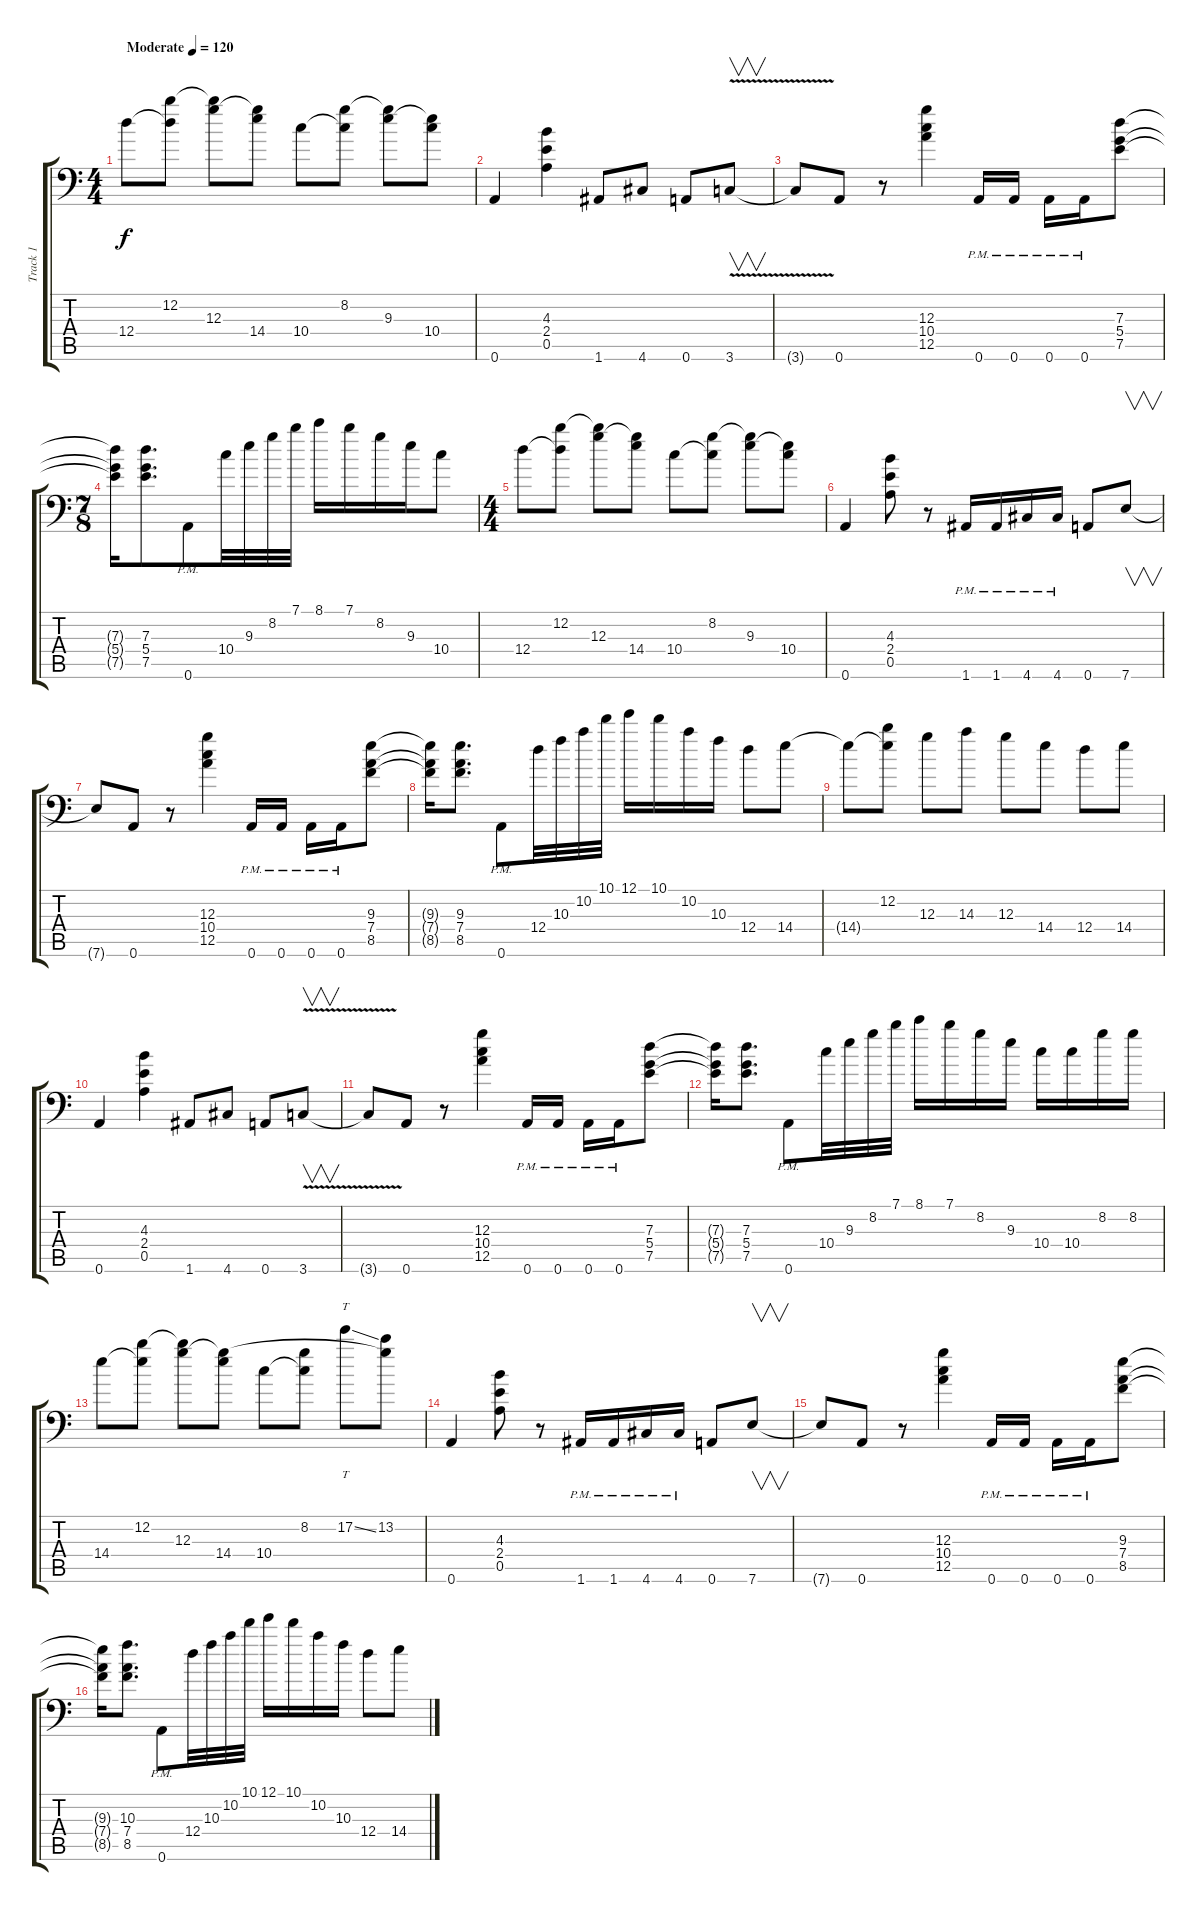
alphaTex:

\track ("Track 1" "Track 1") {instrument distortionguitar}
\staff {score tabs}
\tuning (E4 B3 G3 D3 A2 A1) {hide}
\ts (4 4)
\tempo (120 "Moderate")
\clef f4
\ks c
12.4.8{dy f instrument distortionguitar} (12.2 12.4{t}).8 (12.2{t} 12.3).8 (12.3{t} 14.4).8 10.4.8 (8.2 10.4{t}).8 (8.2{t} 9.3).8 (9.3{t} 10.4).8 |
0.6.4 (4.3 2.4 0.5).4 1.6.8 4.6.8 0.6.8 3.6{v}.8{v} |
3.6{t}.8 0.6.8 r.8 (12.3 10.4 12.5).4 0.6{pm}.16 0.6{pm}.16 0.6{pm}.16 0.6{pm}.16 (7.3 5.4 7.5).8 |
\ts (7 8)
(7.3{t} 5.4{t} 7.5{t}).16 (7.3 5.4 7.5).8{d} 0.6{pm}.8 10.4.32 9.3.32 8.2.32 7.1.32 8.1.16 7.1.16 8.2.16 9.3.16 10.4.8 |
\ts (4 4)
12.4.8 (12.2 12.4{t}).8 (12.2{t} 12.3).8 (12.3{t} 14.4).8 10.4.8 (8.2 10.4{t}).8 (8.2{t} 9.3).8 (9.3{t} 10.4).8 |
0.6.4 (4.3 2.4 0.5).8 r.8 1.6{pm}.16 1.6{pm}.16 4.6{pm}.16 4.6{pm}.16 0.6.8 7.6.8{v} |
7.6{t}.8 0.6.8 r.8 (12.3 10.4 12.5).4 0.6{pm}.16 0.6{pm}.16 0.6{pm}.16 0.6{pm}.16 (9.3 7.4 8.5).8 |
(9.3{t} 7.4{t} 8.5{t}).16 (9.3 7.4 8.5).8{d} 0.6{pm}.8 12.4.32 10.3.32 10.2.32 10.1.32 12.1.16 10.1.16 10.2.16 10.3.16 12.4.8 14.4.8 |
14.4{t}.8 (12.2 14.4{t}).8 12.3.8 14.3.8 12.3.8 14.4.8 12.4.8 14.4.8 |
0.6.4 (4.3 2.4 0.5).4 1.6.8 4.6.8 0.6.8 3.6{v}.8{v} |
3.6{t}.8 0.6.8 r.8 (12.3 10.4 12.5).4 0.6{pm}.16 0.6{pm}.16 0.6{pm}.16 0.6{pm}.16 (7.3 5.4 7.5).8 |
(7.3{t} 5.4{t} 7.5{t}).16 (7.3 5.4 7.5).8{d} 0.6{pm}.8 10.4.32 9.3.32 8.2.32 7.1.32 8.1.16 7.1.16 8.2.16 9.3.16 10.4.16 10.4.16 8.2.16 8.2.16 |
14.4.8 (12.2 14.4{t}).8 (12.2{t} 12.3).8 (12.3{t} 14.4).8 10.4.8 (8.2 10.4{t}).8 17.2{ss}.8{tt} (13.2 12.3{t}).8 |
0.6.4 (4.3 2.4 0.5).8 r.8 1.6{pm}.16 1.6{pm}.16 4.6{pm}.16 4.6{pm}.16 0.6.8 7.6.8{v} |
7.6{t}.8 0.6.8 r.8 (12.3 10.4 12.5).4 0.6{pm}.16 0.6{pm}.16 0.6{pm}.16 0.6{pm}.16 (9.3 7.4 8.5).8 |
(9.3{t} 7.4{t} 8.5{t}).16 (10.3 7.4 8.5).8{d} 0.6{pm}.8 12.4.32 10.3.32 10.2.32 10.1.32 12.1.16 10.1.16 10.2.16 10.3.16 12.4.8 14.4.8
